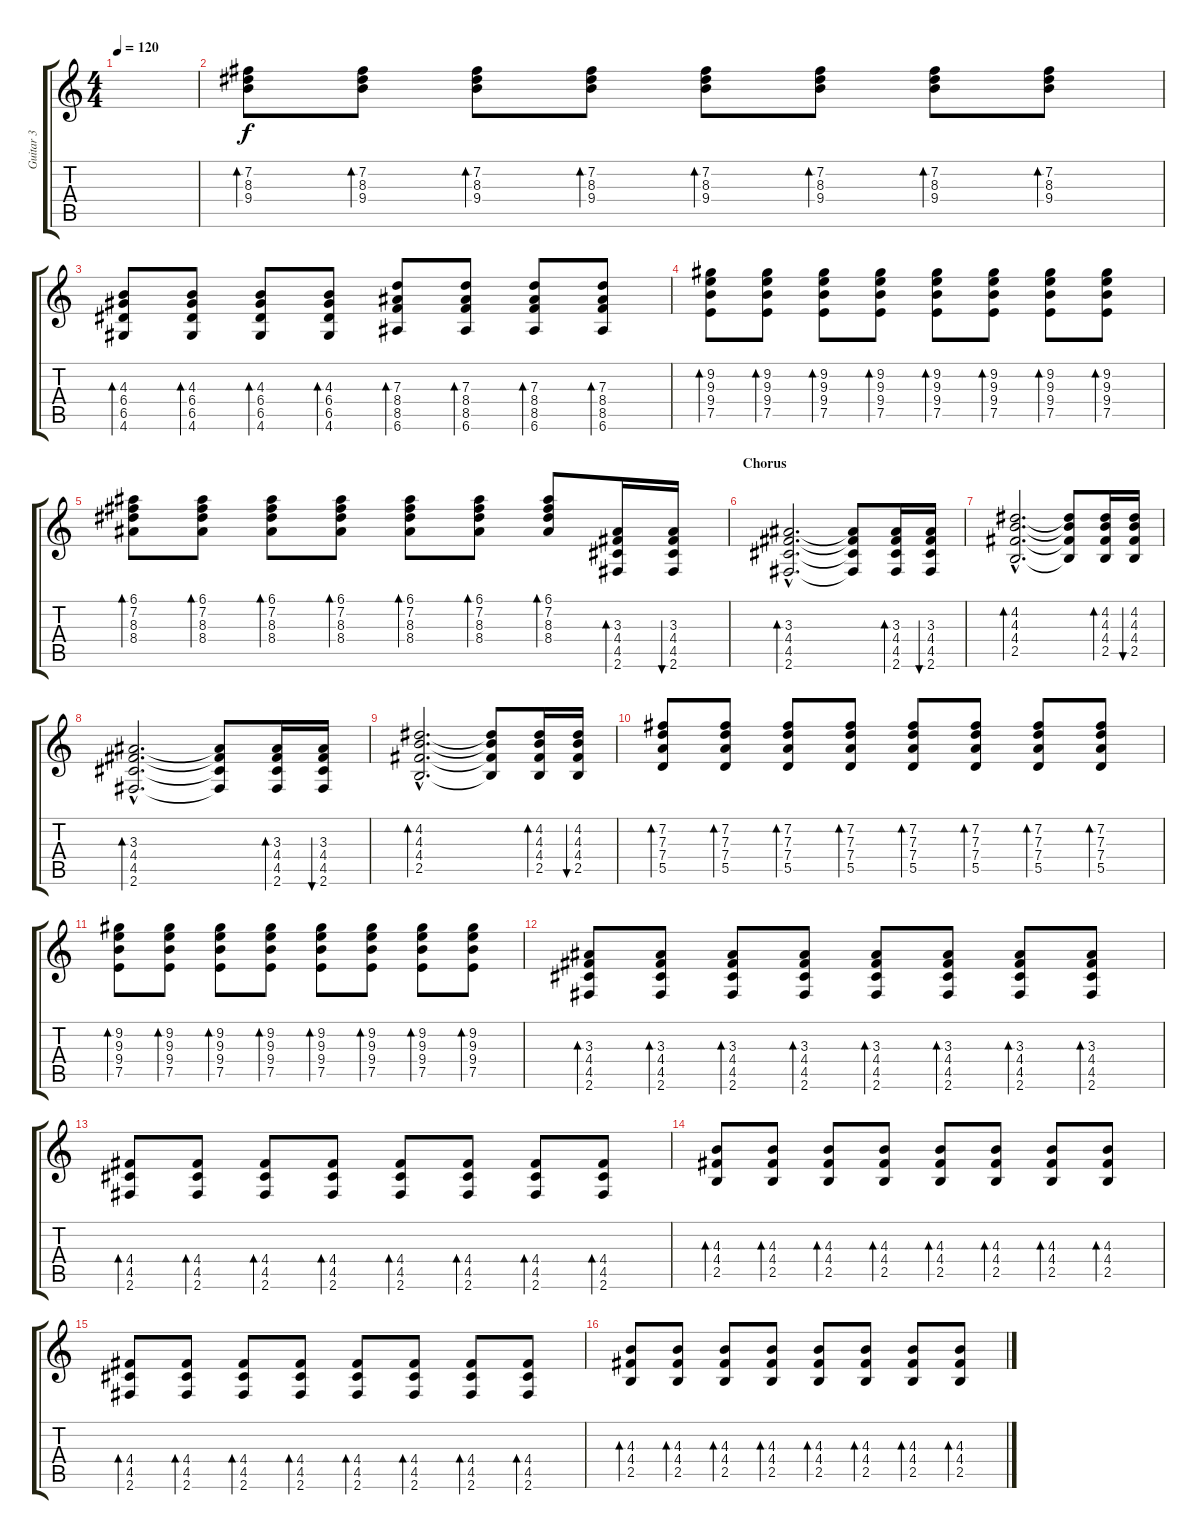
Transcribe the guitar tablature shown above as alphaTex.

\track ("Guitar 3" "Guitar 3") {instrument overdrivenguitar}
\staff {score tabs}
\tuning (E4 B3 G3 D3 A2 E2) {hide}
\ts (4 4)
\tempo 120
\clef g2
\ks c
|
(7.2 8.3 9.4).8{bd 60 instrument distortionguitar} (7.2 8.3 9.4).8{bd 60} (7.2 8.3 9.4).8{bd 60} (7.2 8.3 9.4).8{bd 60} (7.2 8.3 9.4).8{bd 60} (7.2 8.3 9.4).8{bd 60} (7.2 8.3 9.4).8{bd 60} (7.2 8.3 9.4).8{bd 60} |
(4.3 6.4 6.5 4.6).8{bd 60} (4.3 6.4 6.5 4.6).8{bd 60} (4.3 6.4 6.5 4.6).8{bd 60} (4.3 6.4 6.5 4.6).8{bd 60} (7.3 8.4 8.5 6.6).8{bd 60} (7.3 8.4 8.5 6.6).8{bd 60} (7.3 8.4 8.5 6.6).8{bd 60} (7.3 8.4 8.5 6.6).8{bd 60} |
(9.2 9.3 9.4 7.5).8{bd 60} (9.2 9.3 9.4 7.5).8{bd 60} (9.2 9.3 9.4 7.5).8{bd 60} (9.2 9.3 9.4 7.5).8{bd 60} (9.2 9.3 9.4 7.5).8{bd 60} (9.2 9.3 9.4 7.5).8{bd 60} (9.2 9.3 9.4 7.5).8{bd 60} (9.2 9.3 9.4 7.5).8{bd 60} |
(6.1 7.2 8.3 8.4).8{bd 60} (6.1 7.2 8.3 8.4).8{bd 60} (6.1 7.2 8.3 8.4).8{bd 60} (6.1 7.2 8.3 8.4).8{bd 60} (6.1 7.2 8.3 8.4).8{bd 60} (6.1 7.2 8.3 8.4).8{bd 60} (6.1 7.2 8.3 8.4).8{bd 60} (3.3 4.4 4.5 2.6).16{bd 60} (3.3 4.4 4.5 2.6).16{bu 60} |
\section ("" "Chorus")
(3.3{hac} 4.4{hac} 4.5{hac} 2.6{hac}).2{d bd 60} (3.3{t} 4.4{t} 4.5{t} 2.6{t}).8 (3.3 4.4 4.5 2.6).16{bd 60} (3.3 4.4 4.5 2.6).16{bu 60} |
(4.2{hac} 4.3{hac} 4.4{hac} 2.5{hac}).2{d bd 60} (4.2{t} 4.3{t} 4.4{t} 2.5{t}).8 (4.2 4.3 4.4 2.5).16{bd 60} (4.2 4.3 4.4 2.5).16{bu 60} |
(3.3{hac} 4.4{hac} 4.5{hac} 2.6{hac}).2{d bd 60} (3.3{t} 4.4{t} 4.5{t} 2.6{t}).8 (3.3 4.4 4.5 2.6).16{bd 60} (3.3 4.4 4.5 2.6).16{bu 60} |
(4.2{hac} 4.3{hac} 4.4{hac} 2.5{hac}).2{d bd 60} (4.2{t} 4.3{t} 4.4{t} 2.5{t}).8 (4.2 4.3 4.4 2.5).16{bd 60} (4.2 4.3 4.4 2.5).16{bu 60} |
(7.2 7.3 7.4 5.5).8{bd 60} (7.2 7.3 7.4 5.5).8{bd 60} (7.2 7.3 7.4 5.5).8{bd 60} (7.2 7.3 7.4 5.5).8{bd 60} (7.2 7.3 7.4 5.5).8{bd 60} (7.2 7.3 7.4 5.5).8{bd 60} (7.2 7.3 7.4 5.5).8{bd 60} (7.2 7.3 7.4 5.5).8{bd 60} |
(9.2 9.3 9.4 7.5).8{bd 60} (9.2 9.3 9.4 7.5).8{bd 60} (9.2 9.3 9.4 7.5).8{bd 60} (9.2 9.3 9.4 7.5).8{bd 60} (9.2 9.3 9.4 7.5).8{bd 60} (9.2 9.3 9.4 7.5).8{bd 60} (9.2 9.3 9.4 7.5).8{bd 60} (9.2 9.3 9.4 7.5).8{bd 60} |
(3.3 4.4 4.5 2.6).8{bd 60} (3.3 4.4 4.5 2.6).8{bd 60} (3.3 4.4 4.5 2.6).8{bd 60} (3.3 4.4 4.5 2.6).8{bd 60} (3.3 4.4 4.5 2.6).8{bd 60} (3.3 4.4 4.5 2.6).8{bd 60} (3.3 4.4 4.5 2.6).8{bd 60} (3.3 4.4 4.5 2.6).8{bd 60} |
(4.4 4.5 2.6).8{bd 60} (4.4 4.5 2.6).8{bd 60} (4.4 4.5 2.6).8{bd 60} (4.4 4.5 2.6).8{bd 60} (4.4 4.5 2.6).8{bd 60} (4.4 4.5 2.6).8{bd 60} (4.4 4.5 2.6).8{bd 60} (4.4 4.5 2.6).8{bd 60} |
(4.3 4.4 2.5).8{bd 60} (4.3 4.4 2.5).8{bd 60} (4.3 4.4 2.5).8{bd 60} (4.3 4.4 2.5).8{bd 60} (4.3 4.4 2.5).8{bd 60} (4.3 4.4 2.5).8{bd 60} (4.3 4.4 2.5).8{bd 60} (4.3 4.4 2.5).8{bd 60} |
(4.4 4.5 2.6).8{bd 60} (4.4 4.5 2.6).8{bd 60} (4.4 4.5 2.6).8{bd 60} (4.4 4.5 2.6).8{bd 60} (4.4 4.5 2.6).8{bd 60} (4.4 4.5 2.6).8{bd 60} (4.4 4.5 2.6).8{bd 60} (4.4 4.5 2.6).8{bd 60} |
(4.3 4.4 2.5).8{bd 60} (4.3 4.4 2.5).8{bd 60} (4.3 4.4 2.5).8{bd 60} (4.3 4.4 2.5).8{bd 60} (4.3 4.4 2.5).8{bd 60} (4.3 4.4 2.5).8{bd 60} (4.3 4.4 2.5).8{bd 60} (4.3 4.4 2.5).8{bd 60}
